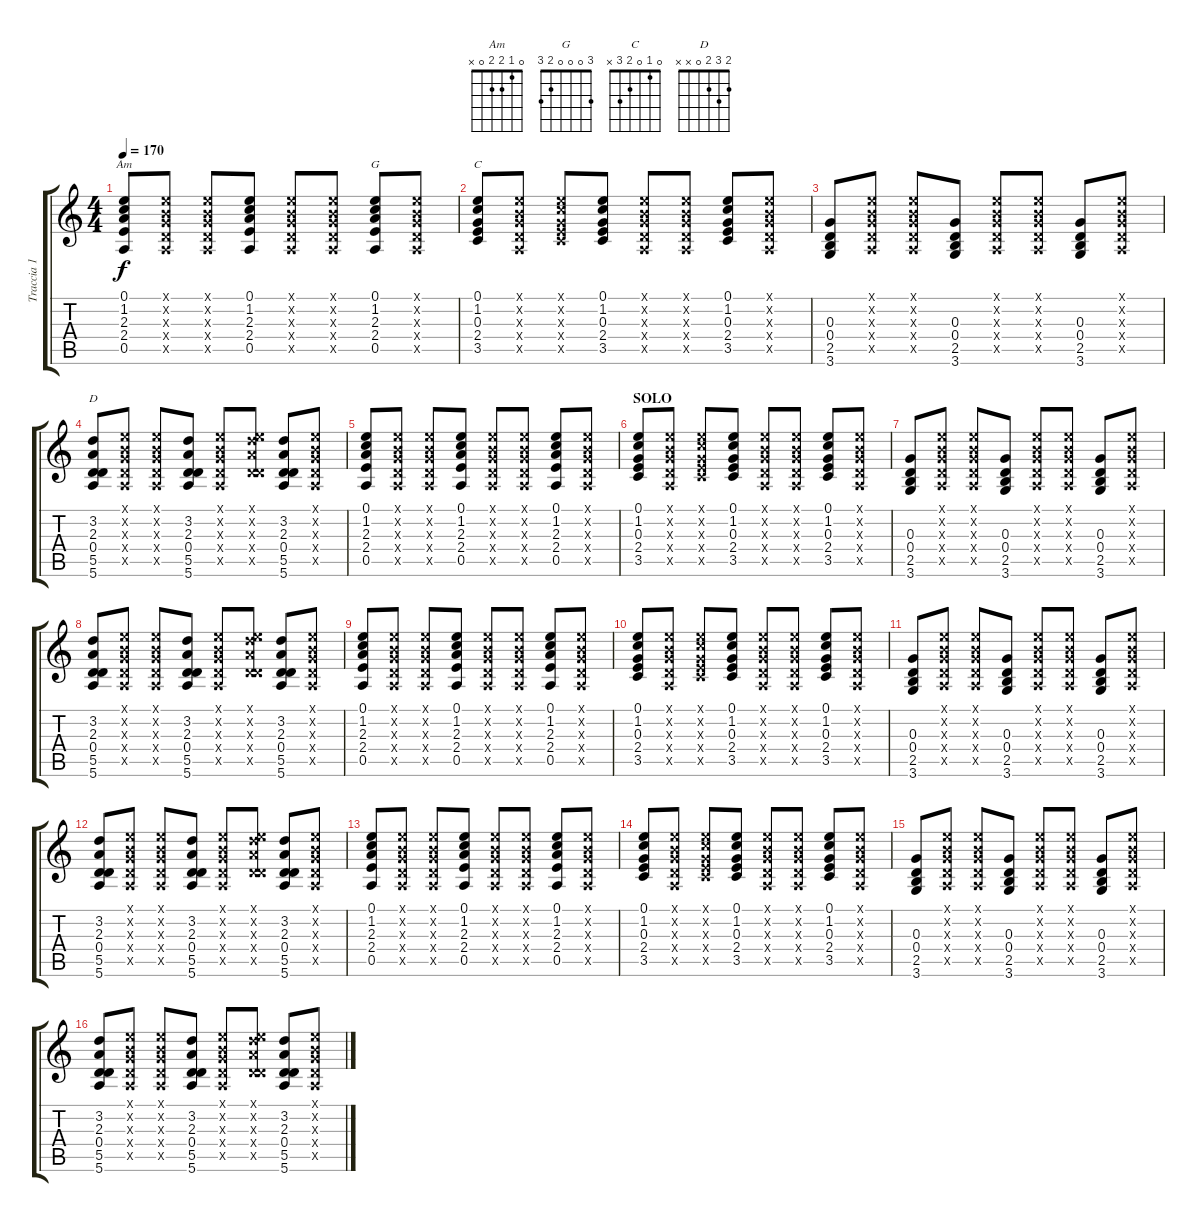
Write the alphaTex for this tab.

\track ("Traccia 1" "Traccia 1") {instrument acousticguitarsteel}
\staff {score tabs}
\tuning (E4 B3 G3 D3 A2 E2) {hide}
\chord ("Am" 0 1 2 2 0 x)
\chord ("G" 3 0 0 0 2 3)
\chord ("C" 0 1 0 2 3 x)
\chord ("D" 2 3 2 0 x x)
\ts (4 4)
\tempo 170
\clef g2
\ks c
(0.1 1.2 2.3 2.4 0.5).8{ch "Am" dy f instrument distortionguitar} (0.1{x} 0.2{x} 0.3{x} 0.4{x} 0.5{x}).8 (0.1{x} 0.2{x} 0.3{x} 0.4{x} 0.5{x}).8 (0.1 1.2 2.3 2.4 0.5).8 (0.1{x} 0.2{x} 0.3{x} 0.4{x} 0.5{x}).8 (0.1{x} 0.2{x} 0.3{x} 0.4{x} 0.5{x}).8 (0.1 1.2 2.3 2.4 0.5).8{ch "G"} (0.1{x} 0.2{x} 0.3{x} 0.4{x} 0.5{x}).8 |
(0.1 1.2 0.3 2.4 3.5).8{ch "C"} (0.1{x} 0.2{x} 0.3{x} 0.4{x} 0.5{x}).8 (0.1{x} 1.2{x} 0.3{x} 2.4{x} 3.5{x}).8 (0.1 1.2 0.3 2.4 3.5).8 (0.1{x} 0.2{x} 0.3{x} 0.4{x} 0.5{x}).8 (0.1{x} 0.2{x} 0.3{x} 0.4{x} 0.5{x}).8 (0.1 1.2 0.3 2.4 3.5).8 (0.1{x} 0.2{x} 0.3{x} 0.4{x} 0.5{x}).8 |
(0.3 0.4 2.5 3.6).8 (0.1{x} 0.2{x} 0.3{x} 0.4{x} 0.5{x}).8 (0.1{x} 0.2{x} 0.3{x} 0.4{x} 0.5{x}).8 (0.3 0.4 2.5 3.6).8 (0.1{x} 0.2{x} 0.3{x} 0.4{x} 0.5{x}).8 (0.1{x} 0.2{x} 0.3{x} 0.4{x} 0.5{x}).8 (0.3 0.4 2.5 3.6).8 (0.1{x} 0.2{x} 0.3{x} 0.4{x} 0.5{x}).8 |
(3.2 2.3 0.4 5.5 5.6).8{ch "D"} (0.1{x} 0.2{x} 0.3{x} 0.4{x} 0.5{x}).8 (0.1{x} 0.2{x} 0.3{x} 0.4{x} 0.5{x}).8 (3.2 2.3 0.4 5.5 5.6).8 (0.1{x} 0.2{x} 0.3{x} 0.4{x} 0.5{x}).8 (0.1{x} 3.2{x} 2.3{x} 0.4{x} 5.5{x}).8 (3.2 2.3 0.4 5.5 5.6).8 (0.1{x} 0.2{x} 0.3{x} 0.4{x} 0.5{x}).8 |
(0.1 1.2 2.3 2.4 0.5).8{instrument distortionguitar} (0.1{x} 0.2{x} 0.3{x} 0.4{x} 0.5{x}).8 (0.1{x} 0.2{x} 0.3{x} 0.4{x} 0.5{x}).8 (0.1 1.2 2.3 2.4 0.5).8 (0.1{x} 0.2{x} 0.3{x} 0.4{x} 0.5{x}).8 (0.1{x} 0.2{x} 0.3{x} 0.4{x} 0.5{x}).8 (0.1 1.2 2.3 2.4 0.5).8 (0.1{x} 0.2{x} 0.3{x} 0.4{x} 0.5{x}).8 |
\section ("" "SOLO")
(0.1 1.2 0.3 2.4 3.5).8 (0.1{x} 0.2{x} 0.3{x} 0.4{x} 0.5{x}).8 (0.1{x} 1.2{x} 0.3{x} 2.4{x} 3.5{x}).8 (0.1 1.2 0.3 2.4 3.5).8 (0.1{x} 0.2{x} 0.3{x} 0.4{x} 0.5{x}).8 (0.1{x} 0.2{x} 0.3{x} 0.4{x} 0.5{x}).8 (0.1 1.2 0.3 2.4 3.5).8 (0.1{x} 0.2{x} 0.3{x} 0.4{x} 0.5{x}).8 |
(0.3 0.4 2.5 3.6).8 (0.1{x} 0.2{x} 0.3{x} 0.4{x} 0.5{x}).8 (0.1{x} 0.2{x} 0.3{x} 0.4{x} 0.5{x}).8 (0.3 0.4 2.5 3.6).8 (0.1{x} 0.2{x} 0.3{x} 0.4{x} 0.5{x}).8 (0.1{x} 0.2{x} 0.3{x} 0.4{x} 0.5{x}).8 (0.3 0.4 2.5 3.6).8 (0.1{x} 0.2{x} 0.3{x} 0.4{x} 0.5{x}).8 |
(3.2 2.3 0.4 5.5 5.6).8 (0.1{x} 0.2{x} 0.3{x} 0.4{x} 0.5{x}).8 (0.1{x} 0.2{x} 0.3{x} 0.4{x} 0.5{x}).8 (3.2 2.3 0.4 5.5 5.6).8 (0.1{x} 0.2{x} 0.3{x} 0.4{x} 0.5{x}).8 (0.1{x} 3.2{x} 2.3{x} 0.4{x} 5.5{x}).8 (3.2 2.3 0.4 5.5 5.6).8 (0.1{x} 0.2{x} 0.3{x} 0.4{x} 0.5{x}).8 |
(0.1 1.2 2.3 2.4 0.5).8{instrument distortionguitar} (0.1{x} 0.2{x} 0.3{x} 0.4{x} 0.5{x}).8 (0.1{x} 0.2{x} 0.3{x} 0.4{x} 0.5{x}).8 (0.1 1.2 2.3 2.4 0.5).8 (0.1{x} 0.2{x} 0.3{x} 0.4{x} 0.5{x}).8 (0.1{x} 0.2{x} 0.3{x} 0.4{x} 0.5{x}).8 (0.1 1.2 2.3 2.4 0.5).8 (0.1{x} 0.2{x} 0.3{x} 0.4{x} 0.5{x}).8 |
(0.1 1.2 0.3 2.4 3.5).8 (0.1{x} 0.2{x} 0.3{x} 0.4{x} 0.5{x}).8 (0.1{x} 1.2{x} 0.3{x} 2.4{x} 3.5{x}).8 (0.1 1.2 0.3 2.4 3.5).8 (0.1{x} 0.2{x} 0.3{x} 0.4{x} 0.5{x}).8 (0.1{x} 0.2{x} 0.3{x} 0.4{x} 0.5{x}).8 (0.1 1.2 0.3 2.4 3.5).8 (0.1{x} 0.2{x} 0.3{x} 0.4{x} 0.5{x}).8 |
(0.3 0.4 2.5 3.6).8 (0.1{x} 0.2{x} 0.3{x} 0.4{x} 0.5{x}).8 (0.1{x} 0.2{x} 0.3{x} 0.4{x} 0.5{x}).8 (0.3 0.4 2.5 3.6).8 (0.1{x} 0.2{x} 0.3{x} 0.4{x} 0.5{x}).8 (0.1{x} 0.2{x} 0.3{x} 0.4{x} 0.5{x}).8 (0.3 0.4 2.5 3.6).8 (0.1{x} 0.2{x} 0.3{x} 0.4{x} 0.5{x}).8 |
(3.2 2.3 0.4 5.5 5.6).8 (0.1{x} 0.2{x} 0.3{x} 0.4{x} 0.5{x}).8 (0.1{x} 0.2{x} 0.3{x} 0.4{x} 0.5{x}).8 (3.2 2.3 0.4 5.5 5.6).8 (0.1{x} 0.2{x} 0.3{x} 0.4{x} 0.5{x}).8 (0.1{x} 3.2{x} 2.3{x} 0.4{x} 5.5{x}).8 (3.2 2.3 0.4 5.5 5.6).8 (0.1{x} 0.2{x} 0.3{x} 0.4{x} 0.5{x}).8 |
(0.1 1.2 2.3 2.4 0.5).8{instrument distortionguitar} (0.1{x} 0.2{x} 0.3{x} 0.4{x} 0.5{x}).8 (0.1{x} 0.2{x} 0.3{x} 0.4{x} 0.5{x}).8 (0.1 1.2 2.3 2.4 0.5).8 (0.1{x} 0.2{x} 0.3{x} 0.4{x} 0.5{x}).8 (0.1{x} 0.2{x} 0.3{x} 0.4{x} 0.5{x}).8 (0.1 1.2 2.3 2.4 0.5).8 (0.1{x} 0.2{x} 0.3{x} 0.4{x} 0.5{x}).8 |
(0.1 1.2 0.3 2.4 3.5).8 (0.1{x} 0.2{x} 0.3{x} 0.4{x} 0.5{x}).8 (0.1{x} 1.2{x} 0.3{x} 2.4{x} 3.5{x}).8 (0.1 1.2 0.3 2.4 3.5).8 (0.1{x} 0.2{x} 0.3{x} 0.4{x} 0.5{x}).8 (0.1{x} 0.2{x} 0.3{x} 0.4{x} 0.5{x}).8 (0.1 1.2 0.3 2.4 3.5).8 (0.1{x} 0.2{x} 0.3{x} 0.4{x} 0.5{x}).8 |
(0.3 0.4 2.5 3.6).8 (0.1{x} 0.2{x} 0.3{x} 0.4{x} 0.5{x}).8 (0.1{x} 0.2{x} 0.3{x} 0.4{x} 0.5{x}).8 (0.3 0.4 2.5 3.6).8 (0.1{x} 0.2{x} 0.3{x} 0.4{x} 0.5{x}).8 (0.1{x} 0.2{x} 0.3{x} 0.4{x} 0.5{x}).8 (0.3 0.4 2.5 3.6).8 (0.1{x} 0.2{x} 0.3{x} 0.4{x} 0.5{x}).8 |
(3.2 2.3 0.4 5.5 5.6).8 (0.1{x} 0.2{x} 0.3{x} 0.4{x} 0.5{x}).8 (0.1{x} 0.2{x} 0.3{x} 0.4{x} 0.5{x}).8 (3.2 2.3 0.4 5.5 5.6).8 (0.1{x} 0.2{x} 0.3{x} 0.4{x} 0.5{x}).8 (0.1{x} 3.2{x} 2.3{x} 0.4{x} 5.5{x}).8 (3.2 2.3 0.4 5.5 5.6).8 (0.1{x} 0.2{x} 0.3{x} 0.4{x} 0.5{x}).8
